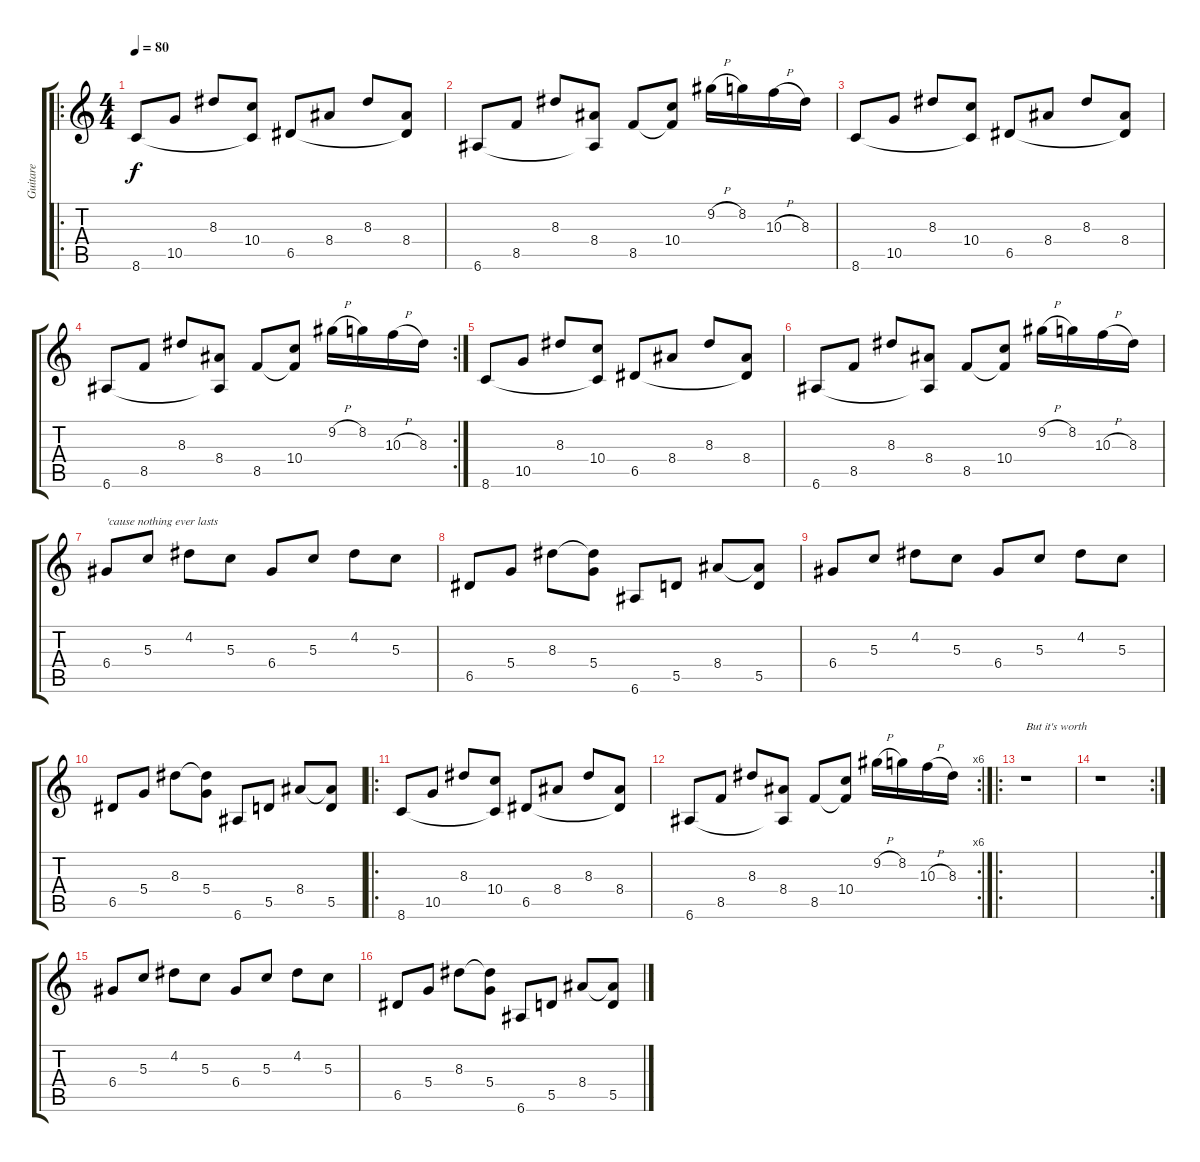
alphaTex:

\track ("Guitare" "Guitare") {instrument electricguitarclean}
\staff {score tabs}
\tuning (E4 B3 G3 D3 A2 E2) {hide}
\ro
\ts (4 4)
\tempo 80
\clef g2
\ks c
8.6.8{dy f} 10.5.8 8.3.8 (10.4 8.6{t}).8 6.5.8 8.4.8 8.3.8 (8.4 6.5{t}).8 |
6.6.8 8.5.8 8.3.8 (8.4 6.6{t}).8 8.5.8 (10.4 8.5{t}).8 9.2{h}.16 8.2.16 10.3{h}.16 8.3.16 |
8.6.8 10.5.8 8.3.8 (10.4 8.6{t}).8 6.5.8 8.4.8 8.3.8 (8.4 6.5{t}).8 |
\rc 2
6.6.8 8.5.8 8.3.8 (8.4 6.6{t}).8 8.5.8 (10.4 8.5{t}).8 9.2{h}.16 8.2.16 10.3{h}.16 8.3.16 |
8.6.8 10.5.8 8.3.8 (10.4 8.6{t}).8 6.5.8 8.4.8 8.3.8 (8.4 6.5{t}).8 |
6.6.8 8.5.8 8.3.8 (8.4 6.6{t}).8 8.5.8 (10.4 8.5{t}).8 9.2{h}.16 8.2.16 10.3{h}.16 8.3.16 |
6.4.8{txt "'cause nothing ever lasts"} 5.3.8 4.2.8 5.3.8 6.4.8 5.3.8 4.2.8 5.3.8 |
6.5.8 5.4.8 8.3.8 (8.3{t} 5.4).8 6.6.8 5.5.8 8.4.8 (8.4{t} 5.5).8 |
6.4.8 5.3.8 4.2.8 5.3.8 6.4.8 5.3.8 4.2.8 5.3.8 |
6.5.8 5.4.8 8.3.8 (8.3{t} 5.4).8 6.6.8 5.5.8 8.4.8 (8.4{t} 5.5).8 |
\ro
8.6.8 10.5.8 8.3.8 (10.4 8.6{t}).8 6.5.8 8.4.8 8.3.8 (8.4 6.5{t}).8 |
\rc 6
6.6.8 8.5.8 8.3.8 (8.4 6.6{t}).8 8.5.8 (10.4 8.5{t}).8 9.2{h}.16 8.2.16 10.3{h}.16 8.3.16 |
\ro
r.1{txt "But it's worth "} |
\rc 2
r.1 |
6.4.8 5.3.8 4.2.8 5.3.8 6.4.8 5.3.8 4.2.8 5.3.8 |
6.5.8 5.4.8 8.3.8 (8.3{t} 5.4).8 6.6.8 5.5.8 8.4.8 (8.4{t} 5.5).8
